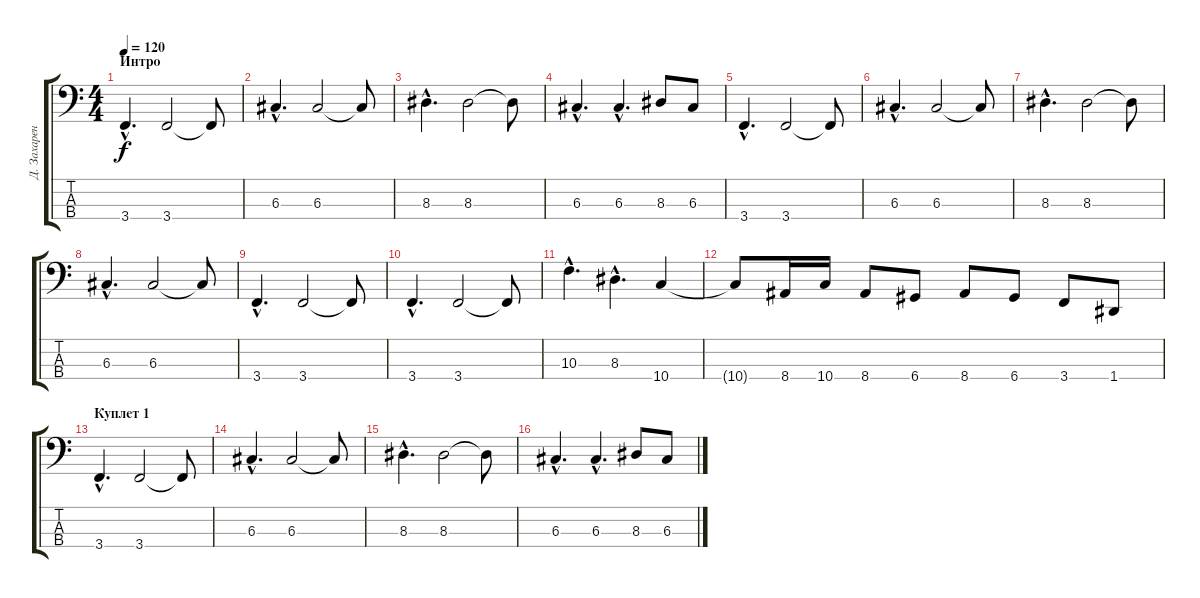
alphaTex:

\track ("Д. Захаренков" "Д. Захарен") {instrument electricbassfinger}
\staff {score tabs}
\tuning (F2 C2 G1 D1) {hide}
\ts (4 4)
\section ("" "Интро")
\tempo 120
\clef f4
\ks c
3.4{hac}.4{d dy f instrument electricbassfinger} 3.4.2 3.4{t}.8 |
6.3{hac}.4{d} 6.3.2 6.3{t}.8 |
8.3{hac}.4{d} 8.3.2 8.3{t}.8 |
6.3{hac}.4{d} 6.3{hac}.4{d} 8.3.8 6.3.8 |
3.4{hac}.4{d} 3.4.2 3.4{t}.8 |
6.3{hac}.4{d} 6.3.2 6.3{t}.8 |
8.3{hac}.4{d} 8.3.2 8.3{t}.8 |
6.3{hac}.4{d} 6.3.2 6.3{t}.8 |
3.4{hac}.4{d} 3.4.2 3.4{t}.8 |
3.4{hac}.4{d} 3.4.2 3.4{t}.8 |
10.3{hac}.4{d} 8.3{hac}.4{d} 10.4.4 |
10.4{t}.8 8.4.16 10.4.16 8.4.8 6.4.8 8.4.8 6.4.8 3.4.8 1.4.8 |
\section ("" "Куплет 1")
3.4{hac}.4{d} 3.4.2 3.4{t}.8 |
6.3{hac}.4{d} 6.3.2 6.3{t}.8 |
8.3{hac}.4{d} 8.3.2 8.3{t}.8 |
6.3{hac}.4{d} 6.3{hac}.4{d} 8.3.8 6.3.8
